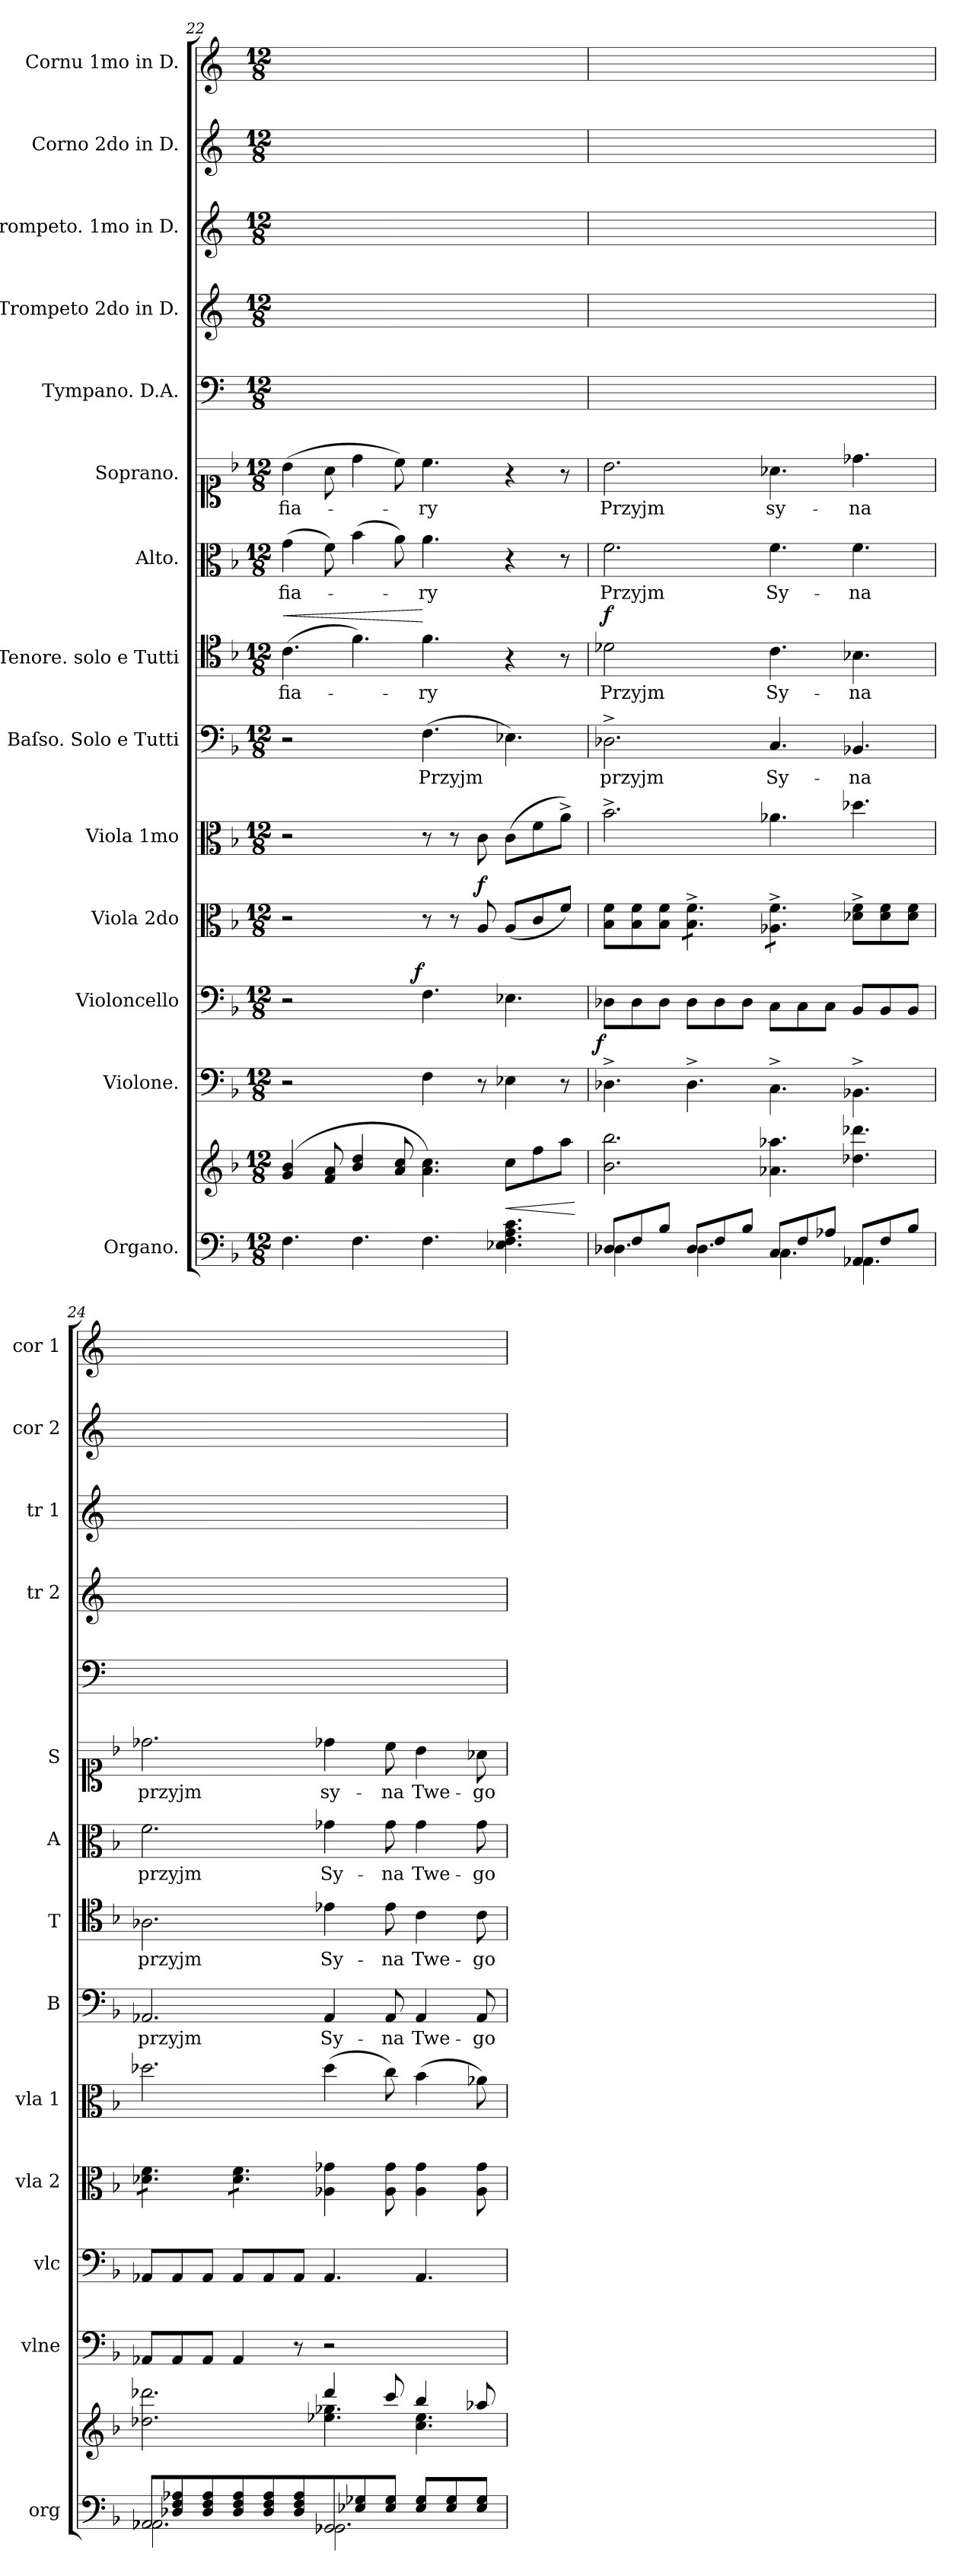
**kern	**kern	**dynam	**kern	**dynam	**kern	**dynam	**kern	**dynam	**kern	**dynam	**kern	**text	**dynam	**kern	**text	**dynam	**kern	**text	**dynam	**kern	**text	**dynam	**kern	**kern	**kern	**kern	**kern
*part14	*part14	*part14	*part13	*part13	*part12	*part12	*part11	*part11	*part10	*part10	*part9	*part9	*part9	*part8	*part8	*part8	*part7	*part7	*part7	*part6	*part6	*part6	*part5	*part4	*part3	*part2	*part1
*staff15	*staff14	*staff14/15	*staff13	*staff13	*staff12	*staff12	*staff11	*staff11	*staff10	*staff10	*staff9	*staff9	*staff9	*staff8	*staff8	*staff8	*staff7	*staff7	*staff7	*staff6	*staff6	*staff6	*staff5	*staff4	*staff3	*staff2	*staff1
*I"Organo.	*	*	*I"Violone.	*	*I"Violoncello	*	*I"Viola 2do	*	*I"Viola 1mo	*	*I"Baſso. Solo e Tutti	*	*	*I"Tenore. solo e Tutti	*	*	*I"Alto.	*	*	*I"Soprano.	*	*	*I"Tympano. D.A.	*I"Trompeto 2do in D.	*I"Trompeto. 1mo in D.	*I"Corno 2do in D.	*I"Cornu 1mo in D.
*I'org	*	*	*I'vlne	*	*I'vlc	*	*I'vla 2	*	*I'vla 1	*	*I'B	*	*	*I'T	*	*	*I'A	*	*	*I'S	*	*	*	*I'tr 2	*I'tr 1	*I'cor 2	*I'cor 1
*clefF4	*clefG2	*	*clefF4	*	*clefF4	*	*clefC3	*	*clefC3	*	*clefF4	*	*	*clefC4	*	*	*clefC3	*	*	*clefC1	*	*	*clefF4	*clefG2	*clefG2	*clefG2	*clefG2
*	*	*	*	*	*	*	*	*	*	*	*	*	*	*	*	*	*	*	*	*	*	*	*	*ITrd-1c-2	*ITrd-1c-2	*ITrd6c10	*ITrd6c10
*k[b-]	*k[b-]	*	*k[b-]	*	*k[b-]	*	*k[b-]	*	*k[b-]	*	*k[b-]	*	*	*k[b-]	*	*	*k[b-]	*	*	*k[b-]	*	*	*k[]	*k[f#c#]	*k[f#c#]	*k[f#c#]	*k[f#c#]
*M12/8	*M12/8	*	*M12/8	*	*M12/8	*	*M12/8	*	*M12/8	*	*M12/8	*	*	*M12/8	*	*	*M12/8	*	*	*M12/8	*	*	*M12/8	*M12/8	*M12/8	*M12/8	*M12/8
=22	=22	=22	=22	=22	=22	=22	=22	=22	=22	=22	=22	=22	=22	=22	=22	=22	=22	=22	=22	=22	=22	=22	=22	=22	=22	=22	=22
!	!	!	!LO:N:vis=2	!	!LO:N:vis=2	!	!LO:N:vis=2	!	!LO:N:vis=2	!	!LO:N:vis=2	!	!LO:DY:a	!	!	!LO:HP:a	!	!	!	!	!	!	!	!	!	!	!
4.F\	(4g/ 4b-/	.	2.r	.	2.r	.	2.r	.	2.r	.	2.r	.	fr&colon;	(4.c\	-fia-	<	(4g\	-fia-	.	(4b-\	-fia-	.	1.ryy	1.ryy	1.ryy	1.ryy	1.ryy
.	8f/ 8a/	.	.	.	.	.	.	.	.	.	.	.	.	.	.	.	8f\)	.	.	8a\	.	.	.	.	.	.	.
4.F\	4b-/ 4dd/	.	.	.	.	.	.	.	.	.	.	.	.	4.f\)	.	.	(4b-\	.	.	4dd\	.	.	.	.	.	.	.
.	8a/ 8cc/	.	.	.	.	.	.	.	.	.	.	.	.	.	.	.	8a\)	.	.	8cc\)	.	.	.	.	.	.	.
!	!	!	!	!LO:DY:a	!	!LO:DY:a:rj	!	!	!	!	!	!	!	!	!	!	!	!	!	!	!	!	!	!	!	!	!
4.F\	4.a\ 4.cc\)	.	4F\	p&colon;	4.F\	f	8r	.	8r	.	(4.F\	Przyjm	.	4.f\	-ry	[	4.a\	-ry	.	4.cc\	-ry	.	.	.	.	.	.
.	.	.	.	.	.	.	8r	.	8r	.	.	.	.	.	.	.	.	.	.	.	.	.	.	.	.	.	.
!	!	!	!	!	!	!	!	!LO:DY:a	!	!LO:DY:a	!	!	!	!	!	!	!	!	!	!	!	!	!	!	!	!	!
.	.	.	8r	.	.	.	8A/	f	8c\	for	.	.	.	.	.	.	.	.	.	.	.	.	.	.	.	.	.
4.E-X\ 4.F\ 4.A\ 4.c\	8cc\L	<	4E-X\	.	4.E-X\	.	(8A/L	.	(8c\L	.	4.E-X\)	.	.	4r	.	.	4r	.	.	4r	.	.	.	.	.	.	.
.	8ff\	.	.	.	.	.	8c/	.	8f\	.	.	.	.	.	.	.	.	.	.	.	.	.	.	.	.	.	.
.	8aa\J	.	8r	.	.	.	8f/J)	.	8a^\J)	.	.	.	.	8r	.	.	8r	.	.	8r	.	.	.	.	.	.	.
.	.	[	.	.	.	.	.	.	.	.	.	.	.	.	.	.	.	.	.	.	.	.	.	.	.	.	.
=23	=23	=23	=23	=23	=23	=23	=23	=23	=23	=23	=23	=23	=23	=23	=23	=23	=23	=23	=23	=23	=23	=23	=23	=23	=23	=23	=23
*^	*	*	*	*	*	*	*	*	*	*	*	*	*	*	*	*	*	*	*	*	*	*	*	*	*	*	*
!	!	!	!	!	!LO:DY:a:rj	!	!	!	!	!	!	!	!	!	!LO:N:vis=2	!	!LO:DY:a	!	!	!LO:DY:a	!	!	!LO:DY:a	!	!	!	!	!
8D-X/L	4.D-X\	2.b-\ 2.bb-\	.	4.D-X^\	f	8D-X\L	.	8B-\ 8f\L	.	2.b-^\	.	2.D-X^\	przyjm	.	2.d-X\	Przyjm	f	2.f\	Przyjm	for	2.b-\	Przyjm	fr	1.ryy	1.ryy	1.ryy	1.ryy	1.ryy
8F/	.	.	.	.	.	8D-\	.	8B-\ 8f\	.	.	.	.	.	.	.	.	.	.	.	.	.	.	.	.	.	.	.	.
8B-/J	.	.	.	.	.	8D-\J	.	8B-\ 8f\J	.	.	.	.	.	.	.	.	.	.	.	.	.	.	.	.	.	.	.	.
*	*	*	*	*	*	*	*	*tremolo	*	*	*	*	*	*	*	*	*	*	*	*	*	*	*	*	*	*	*	*
8D-/L	4.D-\	.	.	4.D-^\	.	8D-\L	.	8B-^\ 8f^\L	.	.	.	.	.	.	.	.	.	.	.	.	.	.	.	.	.	.	.	.
8F/	.	.	.	.	.	8D-\	.	8B-^\ 8f^\	.	.	.	.	.	.	.	.	.	.	.	.	.	.	.	.	.	.	.	.
8B-/J	.	.	.	.	.	8D-\J	.	8B-^\ 8f^\J	.	.	.	.	.	.	.	.	.	.	.	.	.	.	.	.	.	.	.	.
8C/L	4.C\	4.a-X\ 4.aa-X\	.	4.C^\	.	8C\L	.	8A-X^\ 8f^\L	.	4.a-X\	.	4.C/	Sy-	.	4.c\	Sy-	.	4.f\	Sy-	.	4.a-X\	sy-	.	.	.	.	.	.
8F/	.	.	.	.	.	8C\	.	8A-X^\ 8f^\	.	.	.	.	.	.	.	.	.	.	.	.	.	.	.	.	.	.	.	.
8A-X/J	.	.	.	.	.	8C\J	.	8A-X^\ 8f^\J	.	.	.	.	.	.	.	.	.	.	.	.	.	.	.	.	.	.	.	.
*	*	*	*	*	*	*	*	*Xtremolo	*	*	*	*	*	*	*	*	*	*	*	*	*	*	*	*	*	*	*	*
8AA-X/L	4.AA-X\	4.dd-X\ 4.ddd-X\	.	4.BB-X^\	.	8BB-/L	.	8d-X^\ 8f^\L	.	4.dd-X\	.	4.BB-X/	-na	.	4.B-X\	-na	.	4.f\	-na	.	4.dd-X\	-na	.	.	.	.	.	.
8F/	.	.	.	.	.	8BB-/	.	8d-\ 8f\	.	.	.	.	.	.	.	.	.	.	.	.	.	.	.	.	.	.	.	.
8B-/J	.	.	.	.	.	8BB-/J	.	8d-\ 8f\J	.	.	.	.	.	.	.	.	.	.	.	.	.	.	.	.	.	.	.	.
=24	=24	=24	=24	=24	=24	=24	=24	=24	=24	=24	=24	=24	=24	=24	=24	=24	=24	=24	=24	=24	=24	=24	=24	=24	=24	=24	=24	=24
!LO:N:vis=2	!	!	!	!	!	!	!	!	!	!	!	!	!	!	!	!	!	!	!	!	!	!	!	!	!	!	!	!
*	*	*^	*	*	*	*	*	*	*	*	*	*	*	*	*	*	*	*	*	*	*	*	*	*	*	*	*	*
*	*	*	*	*	*	*	*	*	*tremolo	*	*	*	*	*	*	*	*	*	*	*	*	*	*	*	*	*	*	*	*
8AA-X/	2.AA-X\	2.dd-X\ 2.ddd-X\	4.ryy	.	8AA-X/L	.	8AA-X/L	.	8d-X\ 8f\L	.	2.dd-X\	.	2.AA-X/	przyjm	.	2.A-X\	przyjm	.	2.f\	przyjm	.	2.dd-X\	przyjm	.	1.ryy	1.ryy	1.ryy	1.ryy	1.ryy
8D-X/ 8F/ 8A-X/	.	.	.	.	8AA-/	.	8AA-/	.	8d-X\ 8f\	.	.	.	.	.	.	.	.	.	.	.	.	.	.	.	.	.	.	.	.
8D-/ 8F/ 8A-/J	.	.	.	.	8AA-/J	.	8AA-/J	.	8d-X\ 8f\J	.	.	.	.	.	.	.	.	.	.	.	.	.	.	.	.	.	.	.	.
*tremolo	*	*	*	*	*	*	*	*	*	*	*	*	*	*	*	*	*	*	*	*	*	*	*	*	*	*	*	*	*
8D-/ 8F/ 8A-/L	.	.	4.ryy	.	4AA-/	.	8AA-/L	.	8d-\ 8f\L	.	.	.	.	.	.	.	.	.	.	.	.	.	.	.	.	.	.	.	.
8D-/ 8F/ 8A-/	.	.	.	.	.	.	8AA-/	.	8d-\ 8f\	.	.	.	.	.	.	.	.	.	.	.	.	.	.	.	.	.	.	.	.
8D-/ 8F/ 8A-/J	.	.	.	.	8r	.	8AA-/J	.	8d-\ 8f\J	.	.	.	.	.	.	.	.	.	.	.	.	.	.	.	.	.	.	.	.
*	*	*	*	*	*	*	*	*	*Xtremolo	*	*	*	*	*	*	*	*	*	*	*	*	*	*	*	*	*	*	*	*
*Xtremolo	*	*	*	*	*	*	*	*	*	*	*	*	*	*	*	*	*	*	*	*	*	*	*	*	*	*	*	*	*
!LO:N:vis=2	!	!	!	!	!LO:N:vis=2	!	!	!	!	!	!	!	!	!	!	!	!	!	!	!	!	!	!	!	!	!	!	!	!
8GG-X/	2.GG-X\	4ddd-/	4.ee-X\ 4.gg-X\	.	2.r	.	4.AA-/	.	4A-X\ 4g-X\	.	(4dd-\	.	4AA-/	Sy-	.	4e-X\	Sy-	.	4g-X\	Sy-	.	4dd-X\	sy-	.	.	.	.	.	.
8E-X/ 8G-X/	.	.	.	.	.	.	.	.	.	.	.	.	.	.	.	.	.	.	.	.	.	.	.	.	.	.	.	.	.
8E-/ 8G-/J	.	8ccc/	.	.	.	.	.	.	8A-\ 8g-\	.	8cc\)	.	8AA-/	-na	.	8e-\	-na	.	8g-\	-na	.	8cc\	-na	.	.	.	.	.	.
8E-/ 8G-/L	.	4bb-/	4.cc\ 4.ee-\	.	.	.	4.AA-/	.	4A-\ 4g-\	.	(4b-\	.	4AA-/	Twe-	.	4c\	Twe-	.	4g-\	Twe-	.	4b-\	Twe-	.	.	.	.	.	.
8E-/ 8G-/	.	.	.	.	.	.	.	.	.	.	.	.	.	.	.	.	.	.	.	.	.	.	.	.	.	.	.	.	.
8E-/ 8G-/J	.	8aa-X/	.	.	.	.	.	.	8A-\ 8g-\	.	8a-X\)	.	8AA-/	-go	.	8c\	-go	.	8g-\	-go	.	8a-X\	-go	.	.	.	.	.	.
*v	*v	*	*	*	*	*	*	*	*	*	*	*	*	*	*	*	*	*	*	*	*	*	*	*	*	*	*	*	*
*	*v	*v	*	*	*	*	*	*	*	*	*	*	*	*	*	*	*	*	*	*	*	*	*	*	*	*	*	*
=	=	=	=	=	=	=	=	=	=	=	=	=	=	=	=	=	=	=	=	=	=	=	=	=	=	=	=
*-	*-	*-	*-	*-	*-	*-	*-	*-	*-	*-	*-	*-	*-	*-	*-	*-	*-	*-	*-	*-	*-	*-	*-	*-	*-	*-	*-
